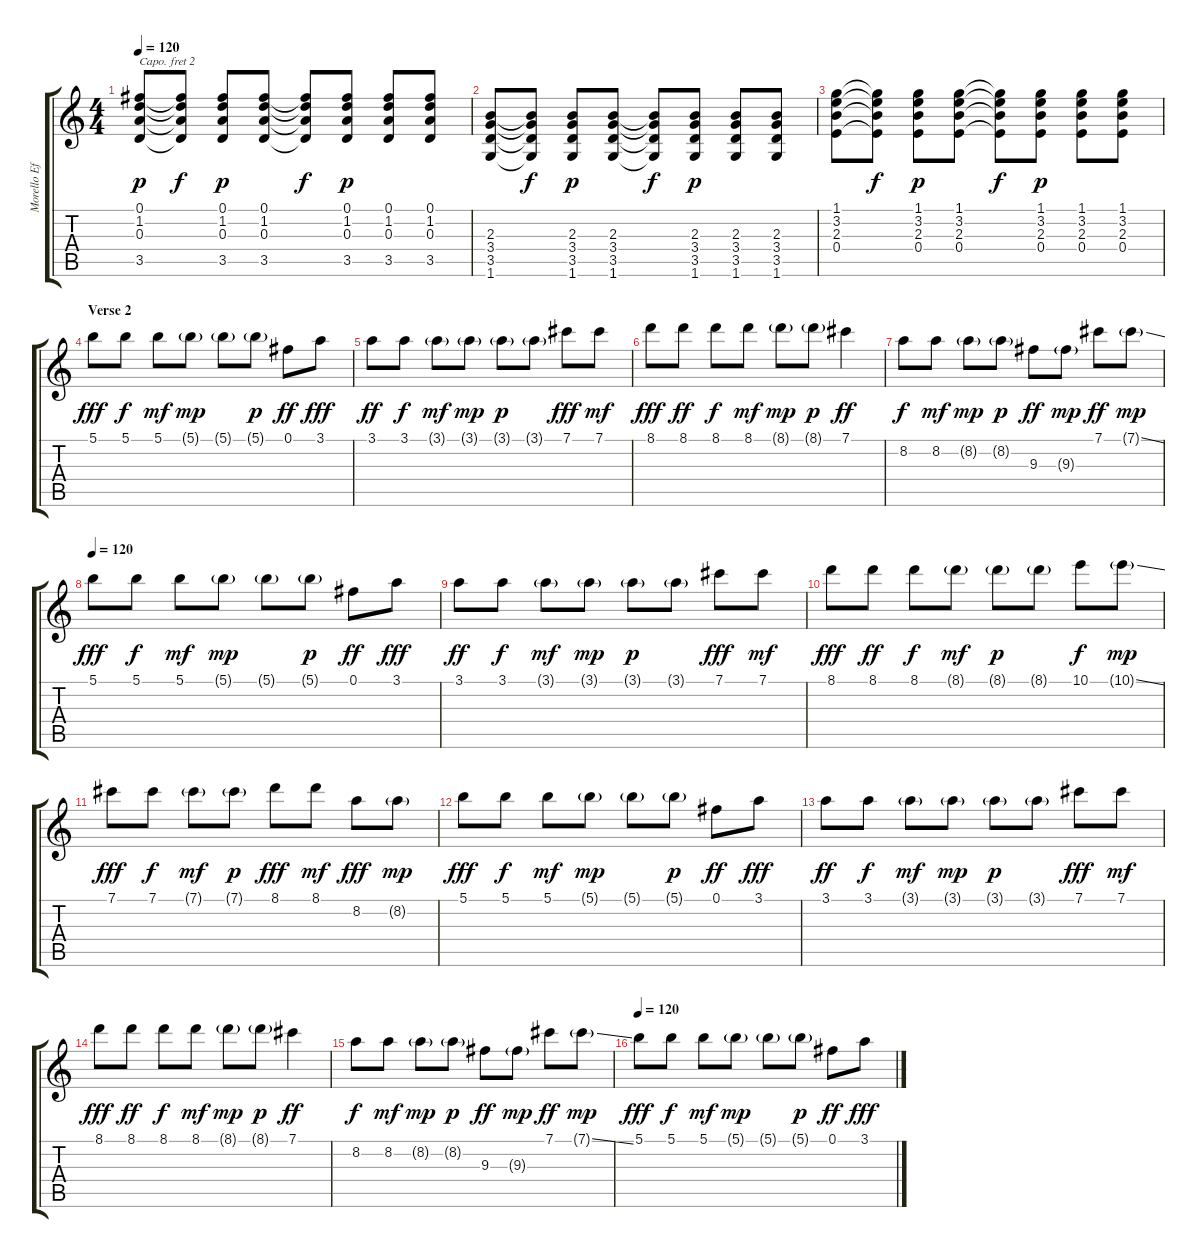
\track ("Morello Effects" "Morello Ef") {instrument electricguitarclean}
\staff {score tabs}
\capo 2
\tuning (E4 B3 G3 D3 A2 E2) {hide}
\ts (4 4)
\tempo 120
\clef g2
\ks c
(0.1 1.2 0.3 3.5).8{dy p} (0.1{t} 1.2{t} 0.3{t} 3.5{t}).8{dy f} (0.1 1.2 0.3 3.5).8{dy p} (0.1 1.2 0.3 3.5).8 (0.1{t} 1.2{t} 0.3{t} 3.5{t}).8{dy f} (0.1 1.2 0.3 3.5).8{dy p} (0.1 1.2 0.3 3.5).8 (0.1 1.2 0.3 3.5).8 |
(2.3 3.4 3.5 1.6).8 (2.3{t} 3.4{t} 3.5{t} 1.6{t}).8{dy f} (2.3 3.4 3.5 1.6).8{dy p} (2.3 3.4 3.5 1.6).8 (2.3{t} 3.4{t} 3.5{t} 1.6{t}).8{dy f} (2.3 3.4 3.5 1.6).8{dy p} (2.3 3.4 3.5 1.6).8 (2.3 3.4 3.5 1.6).8 |
(1.1 3.2 2.3 0.4).8 (1.1{t} 3.2{t} 2.3{t} 0.4{t}).8{dy f} (1.1 3.2 2.3 0.4).8{dy p} (1.1 3.2 2.3 0.4).8 (1.1{t} 3.2{t} 2.3{t} 0.4{t}).8{dy f} (1.1 3.2 2.3 0.4).8{dy p} (1.1 3.2 2.3 0.4).8 (1.1 3.2 2.3 0.4).8 |
\section ("" "Verse 2")
5.1.8{dy fff instrument electricguitarclean} 5.1.8{dy f} 5.1.8{dy mf} 5.1{g}.8{dy mp} 5.1{g}.8 5.1{g}.8{dy p} 0.1.8{dy ff} 3.1.8{dy fff} |
3.1.8{dy ff} 3.1.8{dy f} 3.1{g}.8{dy mf} 3.1{g}.8{dy mp} 3.1{g}.8{dy p} 3.1{g}.8 7.1.8{dy fff} 7.1.8{dy mf} |
8.1.8{dy fff} 8.1.8{dy ff} 8.1.8{dy f} 8.1.8{dy mf} 8.1{g}.8{dy mp} 8.1{g}.8{dy p} 7.1.4{dy ff} |
8.2.8{dy f} 8.2.8{dy mf} 8.2{g}.8{dy mp} 8.2{g}.8{dy p} 9.3.8{dy ff} 9.3{g}.8{dy mp} 7.1.8{dy ff} 7.1{ss g}.8{dy mp} |
\tempo 120
5.1.8{dy fff} 5.1.8{dy f} 5.1.8{dy mf} 5.1{g}.8{dy mp} 5.1{g}.8 5.1{g}.8{dy p} 0.1.8{dy ff} 3.1.8{dy fff} |
3.1.8{dy ff} 3.1.8{dy f} 3.1{g}.8{dy mf} 3.1{g}.8{dy mp} 3.1{g}.8{dy p} 3.1{g}.8 7.1.8{dy fff} 7.1.8{dy mf} |
8.1.8{dy fff} 8.1.8{dy ff} 8.1.8{dy f} 8.1{g}.8{dy mf} 8.1{g}.8{dy p} 8.1{g}.8 10.1.8{dy f} 10.1{ss g}.8{dy mp} |
7.1.8{dy fff} 7.1.8{dy f} 7.1{g}.8{dy mf} 7.1{g}.8{dy p} 8.1.8{dy fff} 8.1.8{dy mf} 8.2.8{dy fff} 8.2{g}.8{dy mp} |
5.1.8{dy fff} 5.1.8{dy f} 5.1.8{dy mf} 5.1{g}.8{dy mp} 5.1{g}.8 5.1{g}.8{dy p} 0.1.8{dy ff} 3.1.8{dy fff} |
3.1.8{dy ff} 3.1.8{dy f} 3.1{g}.8{dy mf} 3.1{g}.8{dy mp} 3.1{g}.8{dy p} 3.1{g}.8 7.1.8{dy fff} 7.1.8{dy mf} |
8.1.8{dy fff} 8.1.8{dy ff} 8.1.8{dy f} 8.1.8{dy mf} 8.1{g}.8{dy mp} 8.1{g}.8{dy p} 7.1.4{dy ff} |
8.2.8{dy f} 8.2.8{dy mf} 8.2{g}.8{dy mp} 8.2{g}.8{dy p} 9.3.8{dy ff} 9.3{g}.8{dy mp} 7.1.8{dy ff} 7.1{ss g}.8{dy mp} |
\tempo 120
5.1.8{dy fff} 5.1.8{dy f} 5.1.8{dy mf} 5.1{g}.8{dy mp} 5.1{g}.8 5.1{g}.8{dy p} 0.1.8{dy ff} 3.1.8{dy fff}
